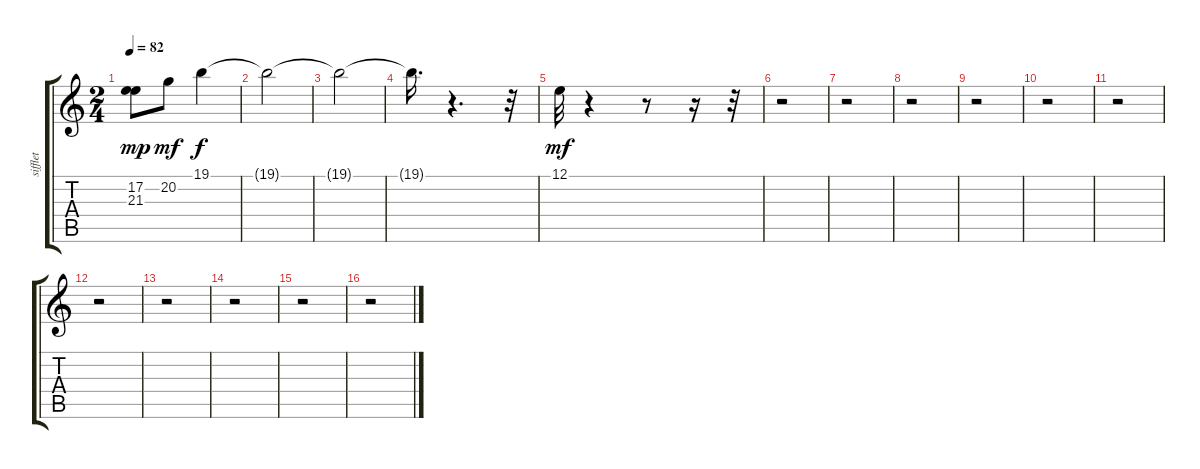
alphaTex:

\track ("sifflet" "sifflet") {instrument whistle}
\staff {score tabs}
\tuning (E4 B3 G3 D3 A2 E2) {hide}
\ts (2 4)
\tempo 82
\clef g2
\ks c
(17.2 21.3).8{dy mp} 20.2.8{dy mf} 19.1.4{dy f} |
19.1{t}.2 |
19.1{t}.2 |
19.1{t}.16{d} r.4{d} r.32 |
12.1.32{dy mf} r.4 r.8 r.16 r.32 |
r.2 |
r.2 |
r.2 |
r.2 |
r.2 |
r.2 |
r.2 |
r.2 |
r.2 |
r.2 |
r.2
